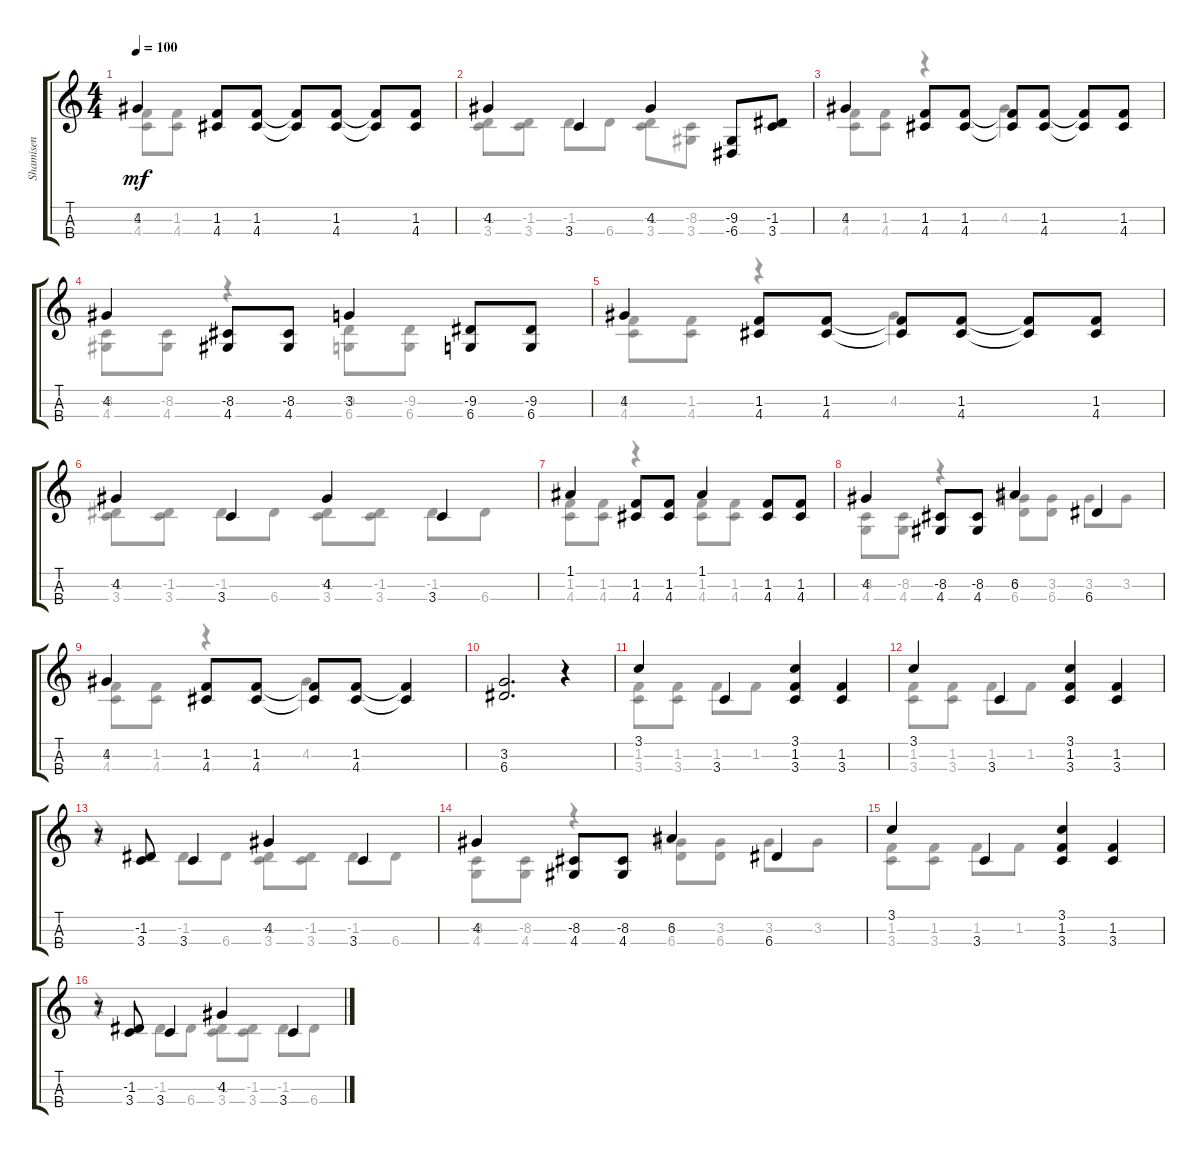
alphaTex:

\track ("Shamisen" "Shamisen") {instrument shamisen}
\staff {score tabs}
\tuning (A4 E4 A3) {hide}
\voice
\ts (4 4)
\tempo 100
\clef g2
\ks aminor
4.2.4{dy mf} (1.2 4.3).8 (1.2 4.3).8 (1.2{t} 4.3{t}).8 (1.2 4.3).8 (1.2{t} 4.3{t}).8 (1.2 4.3).8 |
4.2.4 3.3.4 4.2.4 (-9.2 -6.3).8 (-1.2 3.3).8 |
4.2.4 (1.2 4.3).8 (1.2 4.3).8 (1.2{t} 4.3{t}).8 (1.2 4.3).8 (1.2{t} 4.3{t}).8 (1.2 4.3).8 |
4.2.4 (-8.2 4.3).8 (-8.2 4.3).8 3.2.4 (-9.2 6.3).8 (-9.2 6.3).8 |
4.2.4 (1.2 4.3).8 (1.2 4.3).8 (1.2{t} 4.3{t}).8 (1.2 4.3).8 (1.2{t} 4.3{t}).8 (1.2 4.3).8 |
4.2.4 3.3.4 4.2.4 3.3.4 |
1.1.4 (1.2 4.3).8 (1.2 4.3).8 1.1.4 (1.2 4.3).8 (1.2 4.3).8 |
4.2.4 (-8.2 4.3).8 (-8.2 4.3).8 6.2.4 6.3.4 |
4.2.4 (1.2 4.3).8 (1.2 4.3).8 (1.2{t} 4.3{t}).8 (1.2 4.3).8 (1.2{t} 4.3{t}).4 |
(3.2 6.3).2{d} r.4 |
3.1.4 3.3.4 (3.1 1.2 3.3).4 (1.2 3.3).4 |
3.1.4 3.3.4 (3.1 1.2 3.3).4 (1.2 3.3).4 |
r.8 (-1.2 3.3).8 3.3.4 4.2.4 3.3.4 |
4.2.4 (-8.2 4.3).8 (-8.2 4.3).8 6.2.4 6.3.4 |
3.1.4 3.3.4 (3.1 1.2 3.3).4 (1.2 3.3).4 |
r.8 (-1.2 3.3).8 3.3.4 4.2.4 3.3.4
\voice
\clef g2
\ottava regular
\simile none
\ks aminor
(1.2 4.3).8{dy mf} (1.2 4.3).8 |
(-1.2 3.3).8 (-1.2 3.3).8 -1.2.8 6.3.8 (-1.2 3.3).8 (-8.2 3.3).8 |
(1.2 4.3).8 (1.2 4.3).8 r.4 4.2.4 |
(-8.2 4.3).8 (-8.2 4.3).8 r.4 (-9.2 6.3).8 (-9.2 6.3).8 |
(1.2 4.3).8 (1.2 4.3).8 r.4 4.2.4 |
(-1.2 3.3).8 (-1.2 3.3).8 -1.2.8 6.3.8 (-1.2 3.3).8 (-1.2 3.3).8 -1.2.8 6.3.8 |
(1.2 4.3).8 (1.2 4.3).8 r.4 (1.2 4.3).8 (1.2 4.3).8 |
(-8.2 4.3).8 (-8.2 4.3).8 r.4 (3.2 6.3).8 (3.2 6.3).8 3.2.8 3.2.8 |
(1.2 4.3).8 (1.2 4.3).8 r.4 4.2.4 |
|
(1.2 3.3).8 (1.2 3.3).8 1.2.8 1.2.8 |
(1.2 3.3).8 (1.2 3.3).8 1.2.8 1.2.8 |
r.4 -1.2.8 6.3.8 (-1.2 3.3).8 (-1.2 3.3).8 -1.2.8 6.3.8 |
(-8.2 4.3).8 (-8.2 4.3).8 r.4 (3.2 6.3).8 (3.2 6.3).8 3.2.8 3.2.8 |
(1.2 3.3).8 (1.2 3.3).8 1.2.8 1.2.8 |
r.4 -1.2.8 6.3.8 (-1.2 3.3).8 (-1.2 3.3).8 -1.2.8 6.3.8
